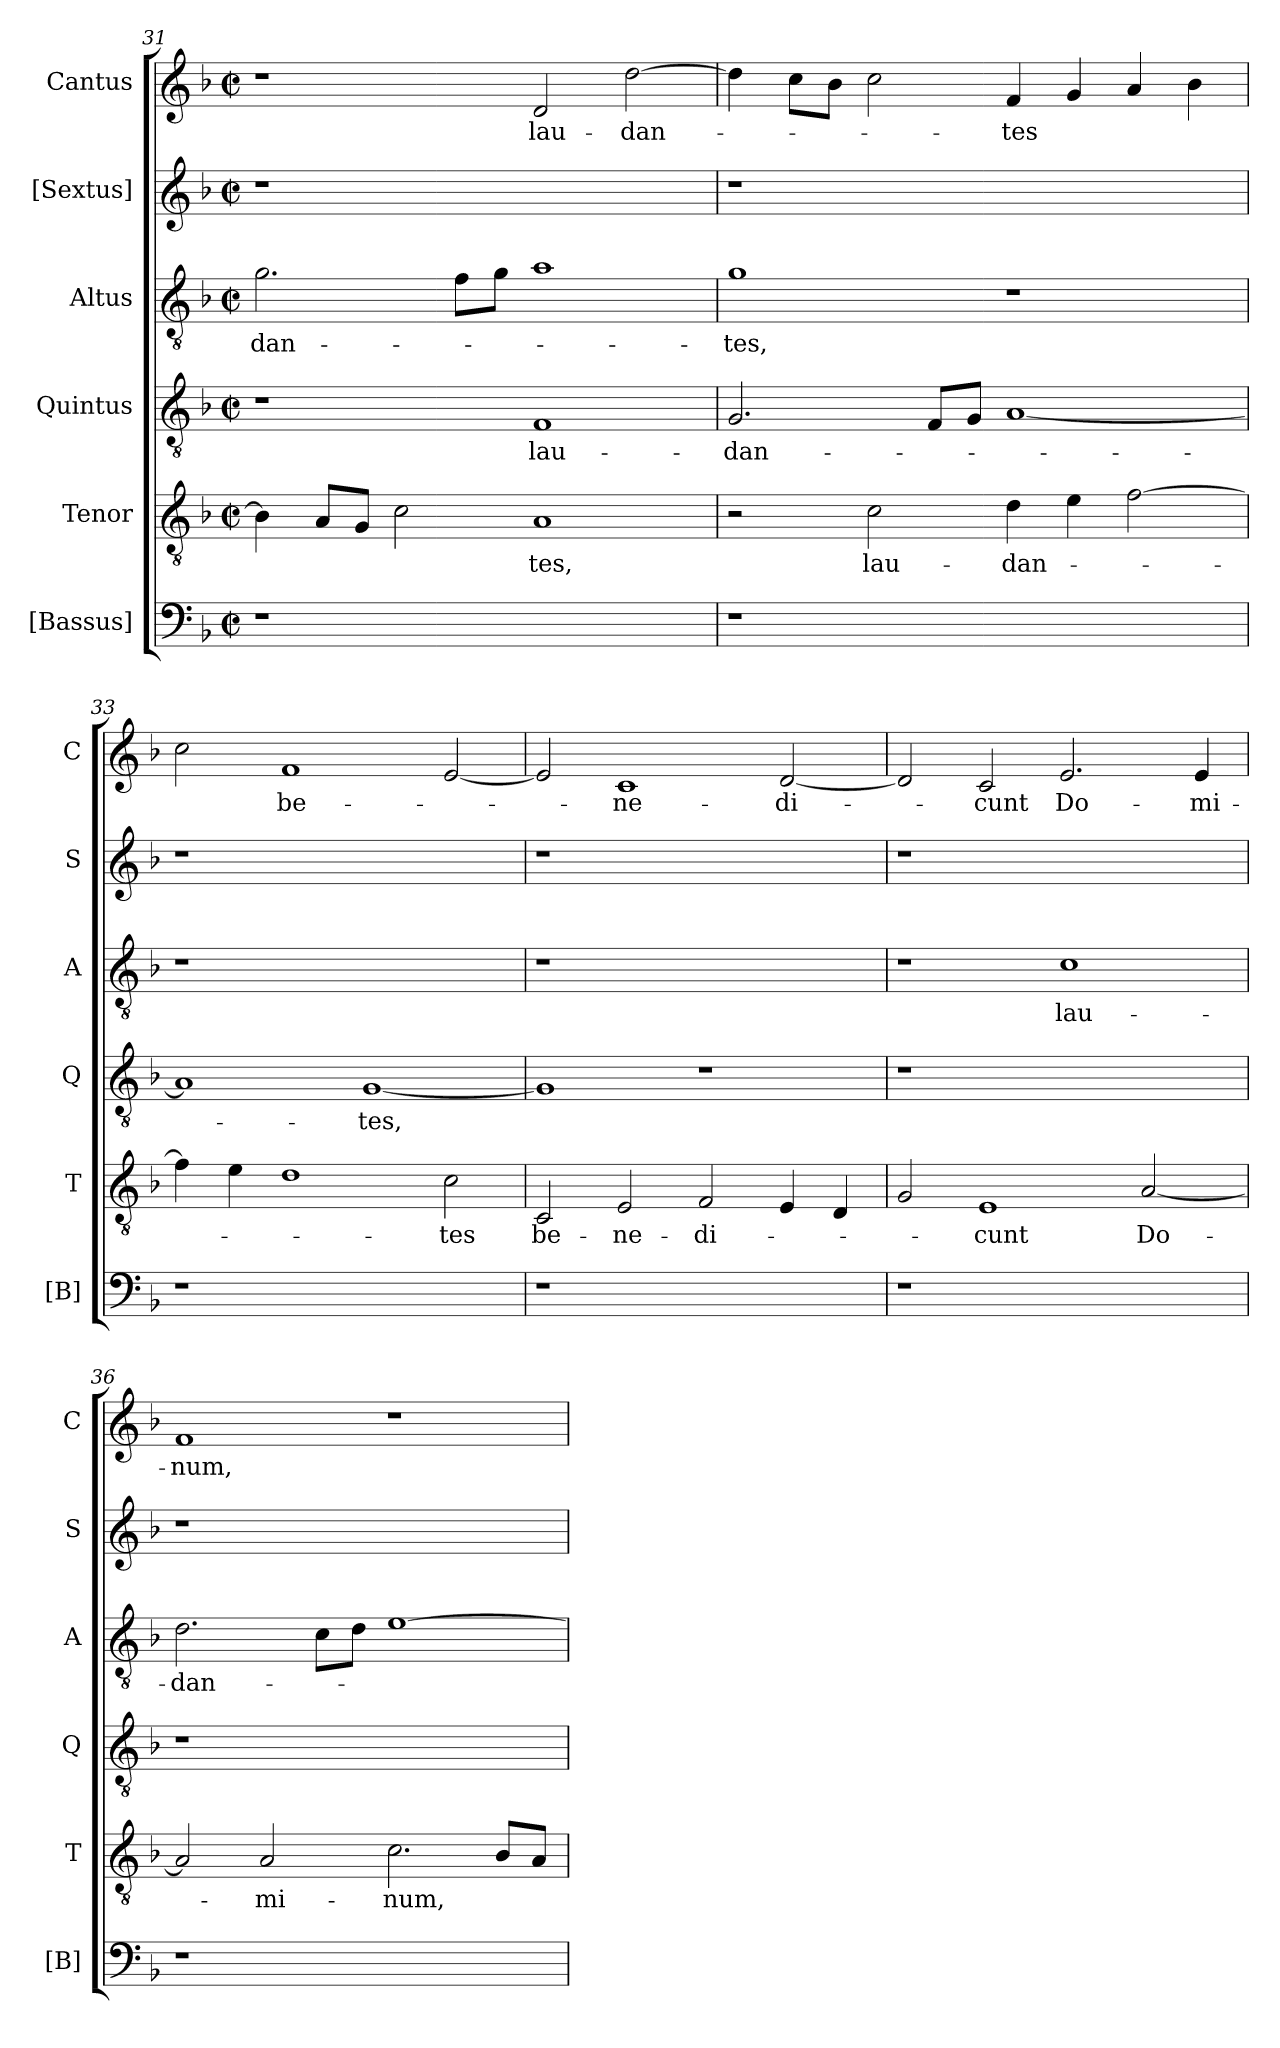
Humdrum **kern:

**kern	**kern	**text	**kern	**text	**kern	**text	**kern	**kern	**text
*part6	*part5	*part5	*part4	*part4	*part3	*part3	*part2	*part1	*part1
*staff6	*staff5	*staff5	*staff4	*staff4	*staff3	*staff3	*staff2	*staff1	*staff1
*I"[Bassus]	*I"Tenor	*	*I"Quintus	*	*I"Altus	*	*I"[Sextus]	*I"Cantus	*
*I'[B]	*I'T	*	*I'Q	*	*I'A	*	*I'S	*I'C	*
*clefF4	*clefGv2	*	*clefGv2	*	*clefGv2	*	*clefG2	*clefG2	*
*k[b-]	*k[b-]	*	*k[b-]	*	*k[b-]	*	*k[b-]	*k[b-]	*
*F:	*F:	*	*F:	*	*F:	*	*F:	*F:	*
*M2/2	*M2/2	*	*M2/2	*	*M2/2	*	*M2/2	*M2/2	*
*met(c|)	*met(c|)	*	*met(c|)	*	*met(c|)	*	*met(c|)	*met(c|)	*
=31	=31	=31	=31	=31	=31	=31	=31	=31	=31
1r	4B-\]	.	1r	.	2.g\	-dan-	1r	1r	.
.	8A/L	.	.	.	.	.	.	.	.
.	8G/J	.	.	.	.	.	.	.	.
.	2c\	.	.	.	.	.	.	.	.
.	.	.	.	.	8f\L	.	.	.	.
.	.	.	.	.	8g\J	.	.	.	.
1ryy	1A/	-tes,	1F/	lau-	1a\	.	1ryy	2d/	lau-
.	.	.	.	.	.	.	.	[2dd\	-dan-
=32	=32	=32	=32	=32	=32	=32	=32	=32	=32
1r	2r	.	2.G/	-dan-	1g\	-tes,	1r	4dd\]	.
.	.	.	.	.	.	.	.	8cc\L	.
.	.	.	.	.	.	.	.	8b-\J	.
.	2c\	lau-	.	.	.	.	.	2cc\	.
.	.	.	8F/L	.	.	.	.	.	.
.	.	.	8G/J	.	.	.	.	.	.
1ryy	4d\	-dan-	[1A/	.	1r	.	1ryy	4f/	-tes
.	4e\	.	.	.	.	.	.	4g/	.
.	[2f\	.	.	.	.	.	.	4a/	.
.	.	.	.	.	.	.	.	4b-\	.
=33	=33	=33	=33	=33	=33	=33	=33	=33	=33
1r	4f\]	.	1A/]	.	1r	.	1r	2cc\	.
.	4e\	.	.	.	.	.	.	.	.
.	1d\	.	.	.	.	.	.	1f/	be-
1ryy	.	.	[1G/	-tes,	1ryy	.	1ryy	.	.
.	2c\	-tes	.	.	.	.	.	[2e/	.
=34	=34	=34	=34	=34	=34	=34	=34	=34	=34
1r	2C/	be-	1G/]	.	1r	.	1r	2e/]	.
.	2E/	-ne-	.	.	.	.	.	1c/	-ne-
1ryy	2F/	-di-	1r	.	1ryy	.	1ryy	.	.
.	4E/	.	.	.	.	.	.	[2d/	-di-
.	4D/	.	.	.	.	.	.	.	.
=35	=35	=35	=35	=35	=35	=35	=35	=35	=35
1r	2G/	.	1r	.	1r	.	1r	2d/]	.
.	1E/	-cunt	.	.	.	.	.	2c/	-cunt
1ryy	.	.	1ryy	.	1c\	lau-	1ryy	2.e/	Do-
.	[2A/	Do-	.	.	.	.	.	.	.
.	.	.	.	.	.	.	.	4e/	-mi-
=36	=36	=36	=36	=36	=36	=36	=36	=36	=36
1r	2A/]	.	1r	.	2.d\	-dan-	1r	1f/	-num,
.	2A/	-mi-	.	.	.	.	.	.	.
.	.	.	.	.	8c\L	.	.	.	.
.	.	.	.	.	8d\J	.	.	.	.
1ryy	2.c\	-num,	1ryy	.	[1e\	.	1ryy	1r	.
.	8B-/L	.	.	.	.	.	.	.	.
.	8A/J	.	.	.	.	.	.	.	.
=	=	=	=	=	=	=	=	=	=
*-	*-	*-	*-	*-	*-	*-	*-	*-	*-
